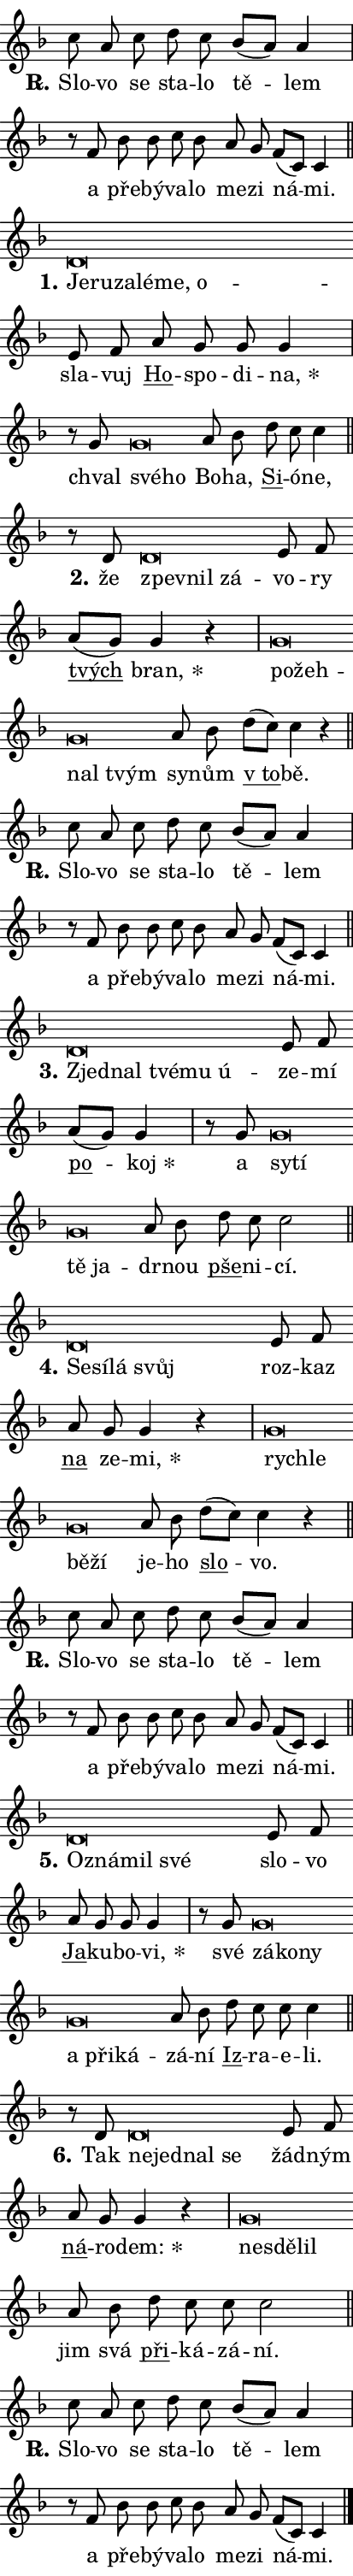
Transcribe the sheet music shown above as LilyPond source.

\version "2.22.1"
\header { tagline = "" }
\paper {
  indent = 0\cm
  top-margin = 0\cm
  right-margin = 0\cm
  bottom-margin = 0\cm
  left-margin = 0\cm
  paper-width = 7\cm
  page-breaking = #ly:one-page-breaking
  system-system-spacing.basic-distance = #11
  score-system-spacing.basic-distance = #11.3
  ragged-last = ##f
}


%% Author: Thomas Morley
%% https://lists.gnu.org/archive/html/lilypond-user/2020-05/msg00002.html
#(define (line-position grob)
"Returns position of @var[grob} in current system:
   @code{'start}, if at first time-step
   @code{'end}, if at last time-step
   @code{'middle} otherwise
"
  (let* ((col (ly:item-get-column grob))
         (ln (ly:grob-object col 'left-neighbor))
         (rn (ly:grob-object col 'right-neighbor))
         (col-to-check-left (if (ly:grob? ln) ln col))
         (col-to-check-right (if (ly:grob? rn) rn col))
         (break-dir-left
           (and
             (ly:grob-property col-to-check-left 'non-musical #f)
             (ly:item-break-dir col-to-check-left)))
         (break-dir-right
           (and
             (ly:grob-property col-to-check-right 'non-musical #f)
             (ly:item-break-dir col-to-check-right))))
        (cond ((eqv? 1 break-dir-left) 'start)
              ((eqv? -1 break-dir-right) 'end)
              (else 'middle))))

#(define (tranparent-at-line-position vctor)
  (lambda (grob)
  "Relying on @code{line-position} select the relevant enry from @var{vctor}.
Used to determine transparency,"
    (case (line-position grob)
      ((end) (not (vector-ref vctor 0)))
      ((middle) (not (vector-ref vctor 1)))
      ((start) (not (vector-ref vctor 2))))))

noteHeadBreakVisibility =
#(define-music-function (break-visibility)(vector?)
"Makes @code{NoteHead}s transparent relying on @var{break-visibility}"
#{
  \override NoteHead.transparent =
    #(tranparent-at-line-position break-visibility)
#})

#(define delete-ledgers-for-transparent-note-heads
  (lambda (grob)
    "Reads whether a @code{NoteHead} is transparent.
If so this @code{NoteHead} is removed from @code{'note-heads} from
@var{grob}, which is supposed to be @code{LedgerLineSpanner}.
As a result ledgers are not printed for this @code{NoteHead}"
    (let* ((nhds-array (ly:grob-object grob 'note-heads))
           (nhds-list
             (if (ly:grob-array? nhds-array)
                 (ly:grob-array->list nhds-array)
                 '()))
           ;; Relies on the transparent-property being done before
           ;; Staff.LedgerLineSpanner.after-line-breaking is executed.
           ;; This is fragile ...
           (to-keep
             (remove
               (lambda (nhd)
                 (ly:grob-property nhd 'transparent #f))
               nhds-list)))
      ;; TODO find a better method to iterate over grob-arrays, similiar
      ;; to filter/remove etc for lists
      ;; For now rebuilt from scratch
      (set! (ly:grob-object grob 'note-heads)  '())
      (for-each
        (lambda (nhd)
          (ly:pointer-group-interface::add-grob grob 'note-heads nhd))
        to-keep))))

hideNotes = {
  \noteHeadBreakVisibility #begin-of-line-visible
}
unHideNotes = {
  \noteHeadBreakVisibility #all-visible
}

% work-around for resetting accidentals
% https://lilypond.org/doc/v2.23/Documentation/notation/displaying-rhythms#unmetered-music
cadenzaMeasure = {
  \cadenzaOff
  \partial 1024 s1024
  \cadenzaOn
}

#(define-markup-command (accent layout props text) (markup?)
  "Underline accented syllable"
  (interpret-markup layout props
    #{\markup \override #'(offset . 4.3) \underline { #text }#}))

responsum = \markup \concat {
  "R" \hspace #-1.05 \path #0.1 #'((moveto 0 0.07) (lineto 0.9 0.8)) \hspace #0.05 "."
}

\layout {
    \context {
        \Staff
        \remove "Time_signature_engraver"
        \override LedgerLineSpanner.after-line-breaking = #delete-ledgers-for-transparent-note-heads
    }
    \context {
        \Voice {
            \override NoteHead.output-attributes = #'((class . "notehead"))
            \override Hairpin.height = #0.55
        }
    }
    \context {
        \Lyrics {
            \override StanzaNumber.output-attributes = #'((class . "stanzanumber"))
            \override LyricSpace.minimum-distance = #0.9
            \override LyricText.font-name = #"TeX Gyre Schola"
            \override LyricText.font-size = 1
            \override StanzaNumber.font-name = #"TeX Gyre Schola Bold"
            \override StanzaNumber.font-size = 1
        }
    }
}

% magnetic-lyrics.ily
%
%   written by
%     Jean Abou Samra <jean@abou-samra.fr>
%     Werner Lemberg <wl@gnu.org>
%
%   adapted by
%     Jiri Hon <jiri.hon@gmail.com>
%
% Version 2022-Apr-15

% https://www.mail-archive.com/lilypond-user@gnu.org/msg149350.html

#(define (Left_hyphen_pointer_engraver context)
   "Collect syllable-hyphen-syllable occurrences in lyrics and store
them in properties.  This engraver only looks to the left.  For
example, if the lyrics input is @code{foo -- bar}, it does the
following.

@itemize @bullet
@item
Set the @code{text} property of the @code{LyricHyphen} grob between
@q{foo} and @q{bar} to @code{foo}.

@item
Set the @code{left-hyphen} property of the @code{LyricText} grob with
text @q{foo} to the @code{LyricHyphen} grob between @q{foo} and
@q{bar}.
@end itemize

Use this auxiliary engraver in combination with the
@code{lyric-@/text::@/apply-@/magnetic-@/offset!} hook."
   (let ((hyphen #f)
         (text #f))
     (make-engraver
      (acknowledgers
       ((lyric-syllable-interface engraver grob source-engraver)
        (set! text grob)))
      (end-acknowledgers
       ((lyric-hyphen-interface engraver grob source-engraver)
        ;(when (not (grob::has-interface grob 'lyric-space-interface))
          (set! hyphen grob)));)
      ((stop-translation-timestep engraver)
       (when (and text hyphen)
         (ly:grob-set-object! text 'left-hyphen hyphen))
       (set! text #f)
       (set! hyphen #f)))))

#(define (lyric-text::apply-magnetic-offset! grob)
   "If the space between two syllables is less than the value in
property @code{LyricText@/.details@/.squash-threshold}, move the right
syllable to the left so that it gets concatenated with the left
syllable.

Use this function as a hook for
@code{LyricText@/.after-@/line-@/breaking} if the
@code{Left_@/hyphen_@/pointer_@/engraver} is active."
   (let ((hyphen (ly:grob-object grob 'left-hyphen #f)))
     (when hyphen
       (let ((left-text (ly:spanner-bound hyphen LEFT)))
         (when (grob::has-interface left-text 'lyric-syllable-interface)
           (let* ((common (ly:grob-common-refpoint grob left-text X))
                  (this-x-ext (ly:grob-extent grob common X))
                  (left-x-ext
                   (begin
                     ;; Trigger magnetism for left-text.
                     (ly:grob-property left-text 'after-line-breaking)
                     (ly:grob-extent left-text common X)))
                  ;; `delta` is the gap width between two syllables.
                  (delta (- (interval-start this-x-ext)
                            (interval-end left-x-ext)))
                  (details (ly:grob-property grob 'details))
                  (threshold (assoc-get 'squash-threshold details 0.2)))
             (when (< delta threshold)
               (let* (;; We have to manipulate the input text so that
                      ;; ligatures crossing syllable boundaries are not
                      ;; disabled.  For languages based on the Latin
                      ;; script this is essentially a beautification.
                      ;; However, for non-Western scripts it can be a
                      ;; necessity.
                      (lt (ly:grob-property left-text 'text))
                      (rt (ly:grob-property grob 'text))
                      (is-space (grob::has-interface hyphen 'lyric-space-interface))
                      (space (if is-space " " ""))
                      (space-markup (grob-interpret-markup grob " "))
                      (space-size (interval-length (ly:stencil-extent space-markup X)))
                      (extra-delta (if is-space space-size 0))
                      ;; Append new syllable.
                      (ltrt-space (if (and (string? lt) (string? rt))
                                (string-append lt space rt)
                                (make-concat-markup (list lt space rt))))
                      ;; Right-align `ltrt` to the right side.
                      (ltrt-space-markup (grob-interpret-markup
                               grob
                               (make-translate-markup
                                (cons (interval-length this-x-ext) 0)
                                (make-right-align-markup ltrt-space)))))
                 (begin
                   ;; Don't print `left-text`.
                   (ly:grob-set-property! left-text 'stencil #f)
                   ;; Set text and stencil (which holds all collected
                   ;; syllables so far) and shift it to the left.
                   (ly:grob-set-property! grob 'text ltrt-space)
                   (ly:grob-set-property! grob 'stencil ltrt-space-markup)
                   (ly:grob-translate-axis! grob (- (- delta extra-delta)) X))))))))))


#(define (lyric-hyphen::displace-bounds-first grob)
   ;; Make very sure this callback isn't triggered too early.
   (let ((left (ly:spanner-bound grob LEFT))
         (right (ly:spanner-bound grob RIGHT)))
     (ly:grob-property left 'after-line-breaking)
     (ly:grob-property right 'after-line-breaking)
     (ly:lyric-hyphen::print grob)))

squashThreshold = #0.4

\layout {
  \context {
    \Lyrics
    \consists #Left_hyphen_pointer_engraver
    \override LyricText.after-line-breaking =
      #lyric-text::apply-magnetic-offset!
    \override LyricHyphen.stencil = #lyric-hyphen::displace-bounds-first
    \override LyricText.details.squash-threshold = \squashThreshold
    \override LyricHyphen.minimum-distance = 0
    \override LyricHyphen.minimum-length = \squashThreshold
  }
}

squash = \override LyricText.details.squash-threshold = 9999
unSquash = \override LyricText.details.squash-threshold = \squashThreshold

left = \override LyricText.self-alignment-X = #LEFT
unLeft = \revert LyricText.self-alignment-X

starOffset = #(lambda (grob) 
                (let ((x_offset (ly:self-alignment-interface::aligned-on-x-parent grob)))
                  (if (= x_offset 0) 0 (+ x_offset 1.2))))

star = #(define-music-function (syllable)(string?)
"Append star separator at the end of a syllable"
#{
  \once \override LyricText.X-offset = #starOffset
  \lyricmode { \markup {
    #syllable
    \override #'((font-name . "TeX Gyre Schola Bold")) \hspace #0.2 \lower #0.65 \larger "*"
  } }
#})

starAccent = #(define-music-function (syllable)(string?)
"Append star separator at the end of a syllable and make accent"
#{
  \once \override LyricText.X-offset = #starOffset
  \lyricmode { \markup {
    \accent #syllable
    \override #'((font-name . "TeX Gyre Schola Bold")) \hspace #0.2 \lower #0.65 \larger "*"
  } }
#})

breath = #(define-music-function (syllable)(string?)
"Append breathing indicator at the end of a syllable"
#{
  \lyricmode { \markup { #syllable "+" } }
#})

optionalBreath = #(define-music-function (syllable)(string?)
"Append optional breathing indicator at the end of a syllable"
#{
  \lyricmode { \markup { #syllable "(+)" } }
#})


\score {
    <<
        \new Voice = "melody" { \cadenzaOn \key f \major \relative { c''8 a c d c bes[( a)] a4 \cadenzaMeasure \bar "|" r8 f bes bes c bes \bar "" a g \bar "" f[( c)] c4 \cadenzaMeasure \bar "||" \break } }
        \new Lyrics \lyricsto "melody" { \lyricmode { \set stanza = \responsum
Slo -- vo se sta -- lo tě -- lem a pře -- bý -- va -- lo me -- zi ná -- mi. } }
    >>
    \layout {}
}

\score {
    <<
        \new Voice = "melody" { \cadenzaOn \key f \major \relative { d'\breve*1/16 \hideNotes \breve*1/16 \bar "" \breve*1/16 \bar "" \breve*1/16 \bar "" \breve*1/16 \breve*1/16 \bar "" \unHideNotes e8 f \bar "" a g g g4 \cadenzaMeasure \bar "|" r8 g g\breve*1/16 \hideNotes \breve*1/16 \bar "" \unHideNotes a8 bes \bar "" d c c4 \cadenzaMeasure \bar "||" \break } }
        \new Lyrics \lyricsto "melody" { \lyricmode { \set stanza = "1."
\left Je -- \squash ru -- za -- lé -- me, o -- \unLeft \unSquash sla -- vuj \markup \accent Ho -- spo -- di -- \star na, chval \left své -- \squash ho \unLeft \unSquash Bo -- ha, \markup \accent Si -- ó -- ne, } }
    >>
    \layout {}
}

\score {
    <<
        \new Voice = "melody" { \cadenzaOn \key f \major \relative { r8 d' d\breve*1/16 \hideNotes \breve*1/16 \breve*1/16 \bar "" \unHideNotes e8 f \bar "" a[( g)] g4 r \cadenzaMeasure \bar "|" g\breve*1/16 \hideNotes \breve*1/16 \bar "" \breve*1/16 \breve*1/16 \bar "" \unHideNotes a8 bes \bar "" d[( c)] c4 r \cadenzaMeasure \bar "||" \break } }
        \new Lyrics \lyricsto "melody" { \lyricmode { \set stanza = "2."
že \left zpev -- \squash nil zá -- \unLeft \unSquash vo -- ry \markup \accent tvých \star bran, \left po -- \squash žeh -- nal tvým \unLeft \unSquash sy -- nům \markup \accent "v to" -- bě. } }
    >>
    \layout {}
}

\score {
    <<
        \new Voice = "melody" { \cadenzaOn \key f \major \relative { c''8 a c d c bes[( a)] a4 \cadenzaMeasure \bar "|" r8 f bes bes c bes \bar "" a g \bar "" f[( c)] c4 \cadenzaMeasure \bar "||" \break } }
        \new Lyrics \lyricsto "melody" { \lyricmode { \set stanza = \responsum
Slo -- vo se sta -- lo tě -- lem a pře -- bý -- va -- lo me -- zi ná -- mi. } }
    >>
    \layout {}
}

\score {
    <<
        \new Voice = "melody" { \cadenzaOn \key f \major \relative { d'\breve*1/16 \hideNotes \breve*1/16 \bar "" \breve*1/16 \bar "" \breve*1/16 \breve*1/16 \bar "" \unHideNotes e8 f \bar "" a[( g)] g4 \cadenzaMeasure \bar "|" r8 g g\breve*1/16 \hideNotes \breve*1/16 \bar "" \breve*1/16 \breve*1/16 \bar "" \unHideNotes a8 bes \bar "" d c c2 \cadenzaMeasure \bar "||" \break } }
        \new Lyrics \lyricsto "melody" { \lyricmode { \set stanza = "3."
\left Zjed -- \squash nal tvé -- mu ú -- \unLeft \unSquash ze -- mí \markup \accent po -- \star koj a \left sy -- \squash tí tě ja -- \unLeft \unSquash dr -- nou \markup \accent pše -- ni -- cí. } }
    >>
    \layout {}
}

\score {
    <<
        \new Voice = "melody" { \cadenzaOn \key f \major \relative { d'\breve*1/16 \hideNotes \breve*1/16 \bar "" \breve*1/16 \breve*1/16 \bar "" \unHideNotes e8 f \bar "" a g g4 r \cadenzaMeasure \bar "|" g\breve*1/16 \hideNotes \breve*1/16 \bar "" \breve*1/16 \breve*1/16 \bar "" \unHideNotes a8 bes \bar "" d[( c)] c4 r \cadenzaMeasure \bar "||" \break } }
        \new Lyrics \lyricsto "melody" { \lyricmode { \set stanza = "4."
\left Se -- \squash sí -- lá svůj \unLeft \unSquash roz -- kaz \markup \accent na ze -- \star mi, \left rych -- \squash le bě -- ží \unLeft \unSquash je -- ho \markup \accent slo -- vo. } }
    >>
    \layout {}
}

\score {
    <<
        \new Voice = "melody" { \cadenzaOn \key f \major \relative { c''8 a c d c bes[( a)] a4 \cadenzaMeasure \bar "|" r8 f bes bes c bes \bar "" a g \bar "" f[( c)] c4 \cadenzaMeasure \bar "||" \break } }
        \new Lyrics \lyricsto "melody" { \lyricmode { \set stanza = \responsum
Slo -- vo se sta -- lo tě -- lem a pře -- bý -- va -- lo me -- zi ná -- mi. } }
    >>
    \layout {}
}

\score {
    <<
        \new Voice = "melody" { \cadenzaOn \key f \major \relative { d'\breve*1/16 \hideNotes \breve*1/16 \bar "" \breve*1/16 \breve*1/16 \bar "" \unHideNotes e8 f \bar "" a g g g4 \cadenzaMeasure \bar "|" r8 g g\breve*1/16 \hideNotes \breve*1/16 \bar "" \breve*1/16 \bar "" \breve*1/16 \bar "" \breve*1/16 \breve*1/16 \bar "" \unHideNotes a8 bes \bar "" d c c c4 \cadenzaMeasure \bar "||" \break } }
        \new Lyrics \lyricsto "melody" { \lyricmode { \set stanza = "5."
\left Oz -- \squash ná -- mil své \unLeft \unSquash slo -- vo \markup \accent Ja -- ku -- bo -- \star vi, své \left zá -- \squash ko -- ny a při -- ká -- \unLeft \unSquash zá -- ní \markup \accent Iz -- ra -- e -- li. } }
    >>
    \layout {}
}

\score {
    <<
        \new Voice = "melody" { \cadenzaOn \key f \major \relative { r8 d' d\breve*1/16 \hideNotes \breve*1/16 \bar "" \breve*1/16 \breve*1/16 \bar "" \unHideNotes e8 f \bar "" a g g4 r \cadenzaMeasure \bar "|" g\breve*1/16 \hideNotes \breve*1/16 \breve*1/16 \bar "" \unHideNotes a8 bes \bar "" d c c c2 \cadenzaMeasure \bar "||" \break } }
        \new Lyrics \lyricsto "melody" { \lyricmode { \set stanza = "6."
Tak \left ne -- \squash jed -- nal se \unLeft \unSquash žád -- ným \markup \accent ná -- ro -- \star dem: \left ne -- \squash sdě -- lil \unLeft \unSquash jim svá \markup \accent při -- ká -- zá -- ní. } }
    >>
    \layout {}
}

\score {
    <<
        \new Voice = "melody" { \cadenzaOn \key f \major \relative { c''8 a c d c bes[( a)] a4 \cadenzaMeasure \bar "|" r8 f bes bes c bes \bar "" a g \bar "" f[( c)] c4 \cadenzaMeasure \bar "||" \break } \bar "|." }
        \new Lyrics \lyricsto "melody" { \lyricmode { \set stanza = \responsum
Slo -- vo se sta -- lo tě -- lem a pře -- bý -- va -- lo me -- zi ná -- mi. } }
    >>
    \layout {}
}
